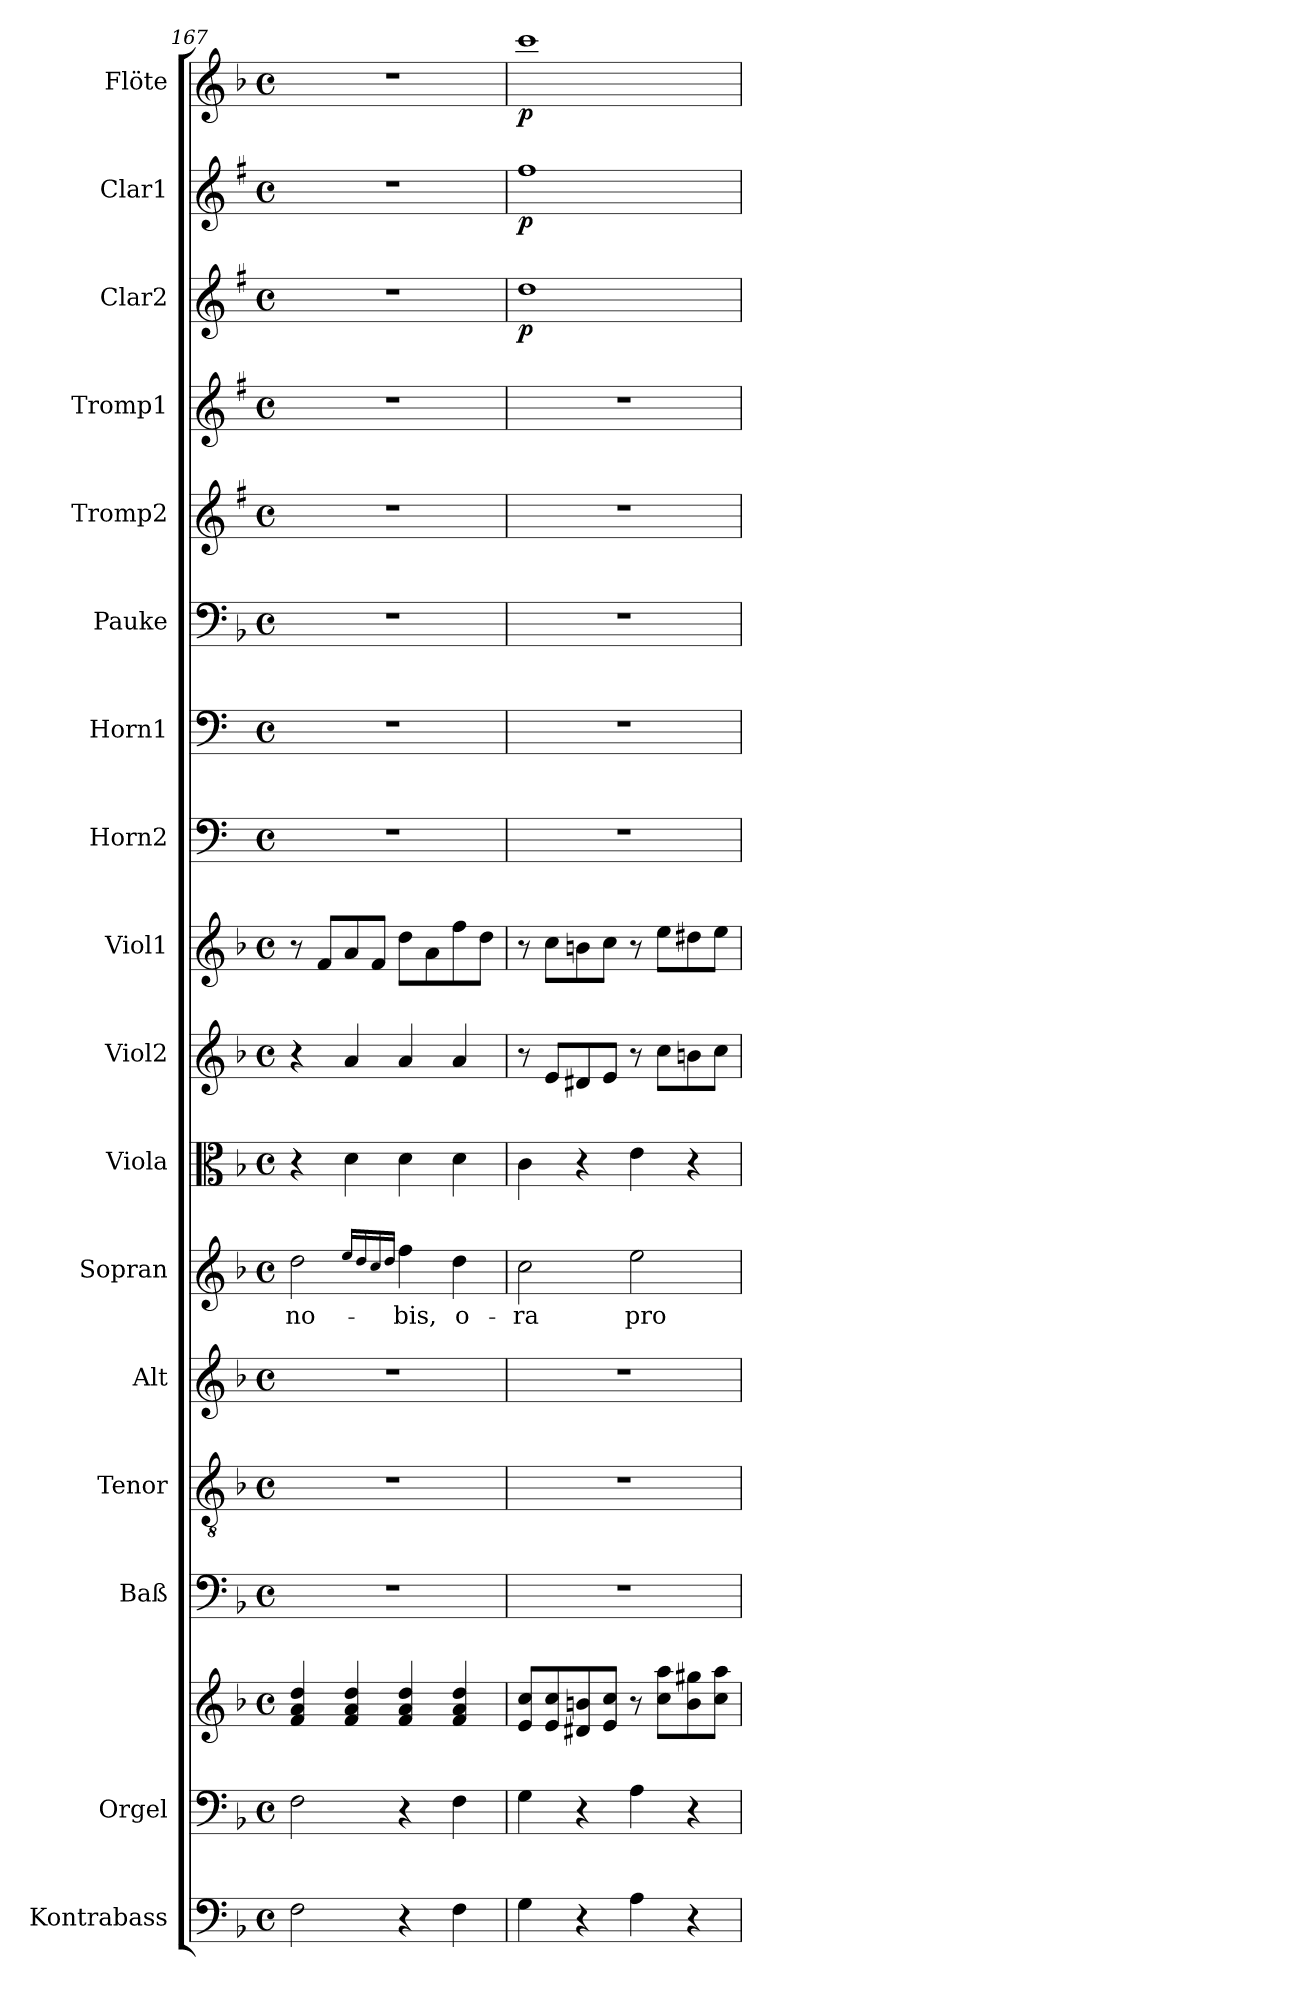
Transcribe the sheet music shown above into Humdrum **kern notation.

**kern	**kern	**kern	**kern	**kern	**kern	**kern	**text	**kern	**kern	**kern	**kern	**kern	**kern	**kern	**kern	**kern	**dynam	**kern	**dynam	**kern	**dynam
*part17	*part16	*part16	*part15	*part14	*part13	*part12	*part12	*part11	*part10	*part9	*part8	*part7	*part6	*part5	*part4	*part3	*part3	*part2	*part2	*part1	*part1
*staff18	*staff17	*staff16	*staff15	*staff14	*staff13	*staff12	*staff12	*staff11	*staff10	*staff9	*staff8	*staff7	*staff6	*staff5	*staff4	*staff3	*staff3	*staff2	*staff2	*staff1	*staff1
*I"Kontrabass	*I"Orgel	*	*I"Baß	*I"Tenor	*I"Alt	*I"Sopran	*	*I"Viola	*I"Viol2	*I"Viol1	*I"Horn2	*I"Horn1	*I"Pauke	*I"Tromp2	*I"Tromp1	*I"Clar2	*	*I"Clar1	*	*I"Flöte	*
*I'Kb	*	*	*I'B	*I'T	*I'A	*I'S	*	*I'Vla	*I'Vl2	*I'Vl1	*I'Hr2	*I'Hr1	*I'Pk	*I'Tr2	*I'Tr1	*I'Cl2	*	*I'Cl1	*	*I'Fl	*
*clefF4	*clefF4	*clefG2	*clefF4	*clefGv2	*clefG2	*clefG2	*	*clefC3	*clefG2	*clefG2	*clefF4	*clefF4	*clefF4	*clefG2	*clefG2	*clefG2	*	*clefG2	*	*clefG2	*
*ITrd7c12	*	*	*	*	*	*	*	*	*	*	*ITrd4c7	*ITrd4c7	*	*ITrd1c2	*ITrd1c2	*ITrd1c2	*	*ITrd1c2	*	*	*
*k[b-]	*k[b-]	*k[b-]	*k[b-]	*k[b-]	*k[b-]	*k[b-]	*	*k[b-]	*k[b-]	*k[b-]	*k[b-]	*k[b-]	*k[b-]	*k[b-]	*k[b-]	*k[b-]	*	*k[b-]	*	*k[b-]	*
*F:	*F:	*F:	*F:	*F:	*F:	*F:	*	*F:	*F:	*F:	*F:	*F:	*F:	*F:	*F:	*F:	*	*F:	*	*F:	*
*M4/4	*M4/4	*M4/4	*M4/4	*M4/4	*M4/4	*M4/4	*	*M4/4	*M4/4	*M4/4	*M4/4	*M4/4	*M4/4	*M4/4	*M4/4	*M4/4	*	*M4/4	*	*M4/4	*
*met(c)	*met(c)	*met(c)	*met(c)	*met(c)	*met(c)	*met(c)	*	*met(c)	*met(c)	*met(c)	*met(c)	*met(c)	*met(c)	*met(c)	*met(c)	*met(c)	*	*met(c)	*	*met(c)	*
=167	=167	=167	=167	=167	=167	=167	=167	=167	=167	=167	=167	=167	=167	=167	=167	=167	=167	=167	=167	=167	=167
!	!	!	!	!	!	!	!LO:LY:b	!	!	!	!	!	!	!	!	!	!	!	!	!	!
2FF\	2F\	4f/ 4a/ 4dd/	1r	1r	1r	2dd\	no-	4r	4r	8r	1r	1r	1r	1r	1r	1r	.	1r	.	1r	.
.	.	.	.	.	.	.	.	.	.	8f/L	.	.	.	.	.	.	.	.	.	.	.
.	.	4f/ 4a/ 4dd/	.	.	.	.	.	4d\	4a/	8a/	.	.	.	.	.	.	.	.	.	.	.
.	.	.	.	.	.	.	.	.	.	8f/J	.	.	.	.	.	.	.	.	.	.	.
.	.	.	.	.	.	16qee/LL	.	.	.	.	.	.	.	.	.	.	.	.	.	.	.
.	.	.	.	.	.	16qdd/	.	.	.	.	.	.	.	.	.	.	.	.	.	.	.
.	.	.	.	.	.	16qcc/	.	.	.	.	.	.	.	.	.	.	.	.	.	.	.
.	.	.	.	.	.	16qdd/JJ	.	.	.	.	.	.	.	.	.	.	.	.	.	.	.
!	!	!	!	!	!	!	!LO:LY:b	!	!	!	!	!	!	!	!	!	!	!	!	!	!
4r	4r	4f/ 4a/ 4dd/	.	.	.	4ff\	-bis,	4d\	4a/	8dd\L	.	.	.	.	.	.	.	.	.	.	.
.	.	.	.	.	.	.	.	.	.	8a\	.	.	.	.	.	.	.	.	.	.	.
!	!	!	!	!	!	!	!LO:LY:b	!	!	!	!	!	!	!	!	!	!	!	!	!	!
4FF\	4F\	4f/ 4a/ 4dd/	.	.	.	4dd\	o-	4d\	4a/	8ff\	.	.	.	.	.	.	.	.	.	.	.
.	.	.	.	.	.	.	.	.	.	8dd\J	.	.	.	.	.	.	.	.	.	.	.
=168	=168	=168	=168	=168	=168	=168	=168	=168	=168	=168	=168	=168	=168	=168	=168	=168	=168	=168	=168	=168	=168
!	!	!	!	!	!	!	!LO:LY:b	!	!	!	!	!	!	!	!	!	!LO:DY:b	!	!LO:DY:b	!	!LO:DY:b
4GG\	4G\	8e/ 8cc/L	1r	1r	1r	2cc\	-ra	4c\	8r	8r	1r	1r	1r	1r	1r	1cc	p	1ee	p	1ccc	p
.	.	8e/ 8cc/	.	.	.	.	.	.	8e/L	8cc\L	.	.	.	.	.	.	.	.	.	.	.
4r	4r	8d#X/ 8bn/	.	.	.	.	.	4r	8d#X/	8bn\	.	.	.	.	.	.	.	.	.	.	.
.	.	8e/ 8cc/J	.	.	.	.	.	.	8e/J	8cc\J	.	.	.	.	.	.	.	.	.	.	.
!	!	!	!	!	!	!	!LO:LY:b	!	!	!	!	!	!	!	!	!	!	!	!	!	!
4AA\	4A\	8r	.	.	.	2ee\	pro	4e\	8r	8r	.	.	.	.	.	.	.	.	.	.	.
.	.	8cc\ 8aa\L	.	.	.	.	.	.	8cc\L	8ee\L	.	.	.	.	.	.	.	.	.	.	.
4r	4r	8b\ 8gg#X\	.	.	.	.	.	4r	8bn\	8dd#X\	.	.	.	.	.	.	.	.	.	.	.
.	.	8cc\ 8aa\J	.	.	.	.	.	.	8cc\J	8ee\J	.	.	.	.	.	.	.	.	.	.	.
=	=	=	=	=	=	=	=	=	=	=	=	=	=	=	=	=	=	=	=	=	=
*-	*-	*-	*-	*-	*-	*-	*-	*-	*-	*-	*-	*-	*-	*-	*-	*-	*-	*-	*-	*-	*-
